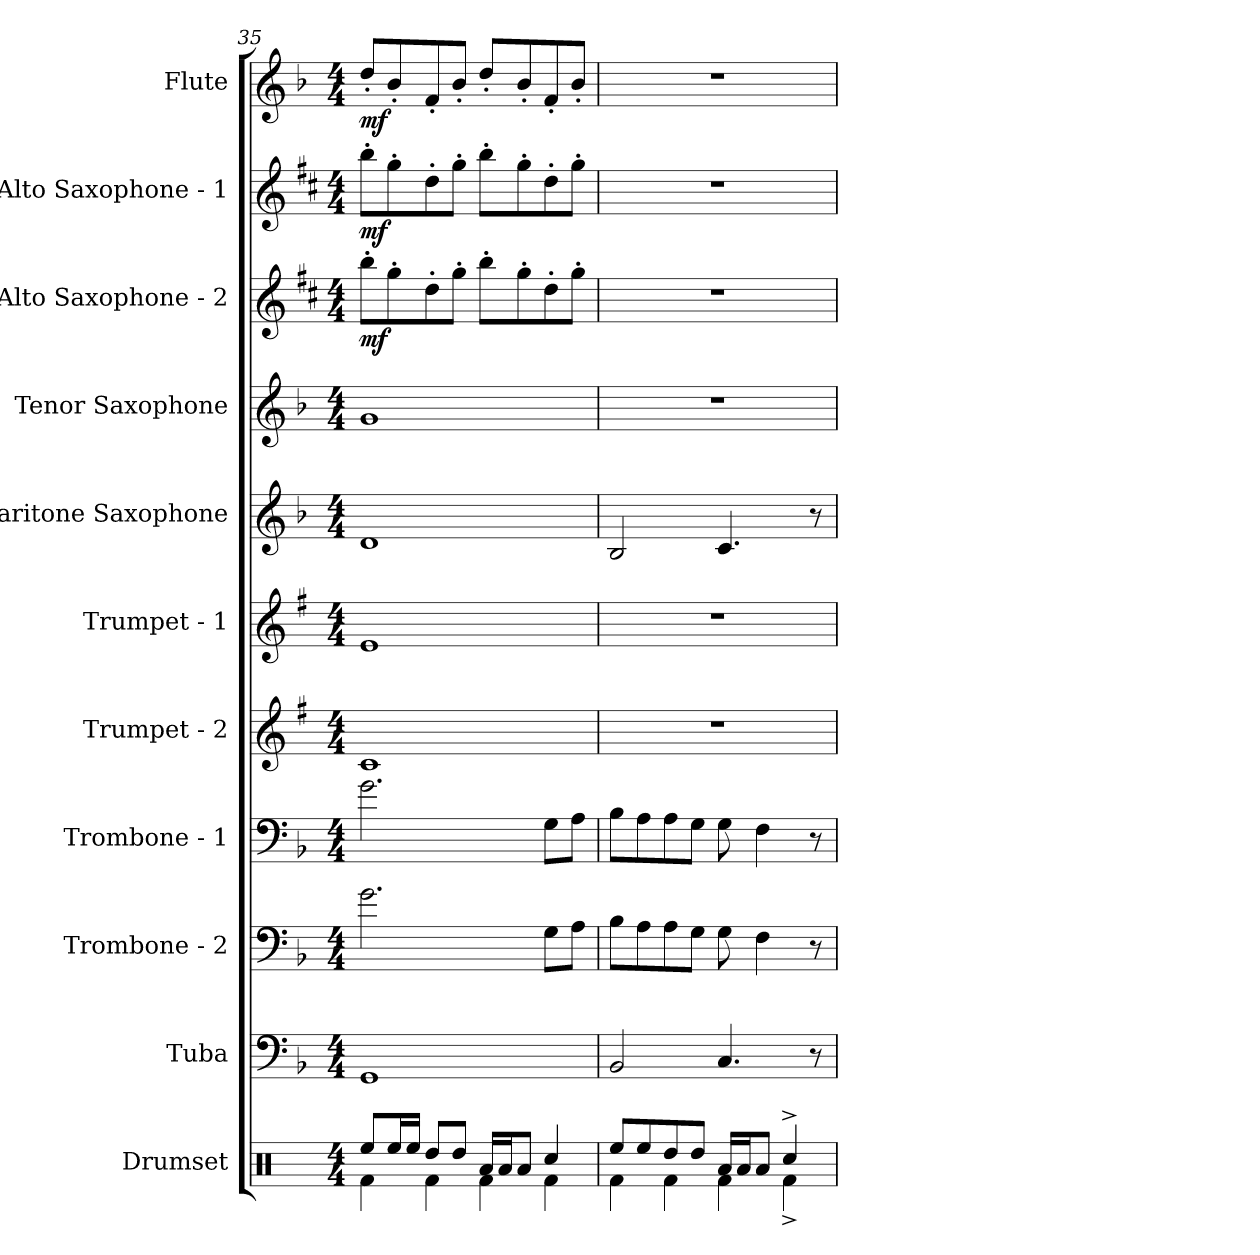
**kern	**kern	**kern	**kern	**kern	**kern	**kern	**kern	**kern	**dynam	**kern	**dynam	**kern	**dynam
*part11	*part10	*part9	*part8	*part7	*part6	*part5	*part4	*part3	*part3	*part2	*part2	*part1	*part1
*staff11	*staff10	*staff9	*staff8	*staff7	*staff6	*staff5	*staff4	*staff3	*staff3	*staff2	*staff2	*staff1	*staff1
*I"Drumset	*I"Tuba	*I"Trombone - 2	*I"Trombone - 1	*I"Trumpet - 2	*I"Trumpet - 1	*I"Baritone Saxophone	*I"Tenor Saxophone	*I"Alto Saxophone - 2	*	*I"Alto Saxophone - 1	*	*I"Flute	*
*I'Drs.	*I'Tba.	*I'Tbn. - 2	*I'Tbn. - 1	*I'Tpt.  - 2	*I'Tpt. - 1	*I'Bar. Sax.	*I'T. Sax.	*I'A. Sax. - 2	*	*I'A. Sax. - 1	*	*I'Fl.	*
*clefX	*clefF4	*clefF4	*clefF4	*clefG2	*clefG2	*clefG2	*clefG2	*clefG2	*	*clefG2	*	*clefG2	*
*	*	*	*	*ITrd1c2	*ITrd1c2	*ITrd12c21	*ITrd8c14	*ITrd5c9	*	*ITrd5c9	*	*	*
*k[]	*k[b-]	*k[b-]	*k[b-]	*k[b-]	*k[b-]	*k[b-]	*k[b-]	*k[b-]	*	*k[b-]	*	*k[b-]	*
*M4/4	*M4/4	*M4/4	*M4/4	*M4/4	*M4/4	*M4/4	*M4/4	*M4/4	*	*M4/4	*	*M4/4	*
=35	=35	=35	=35	=35	=35	=35	=35	=35	=35	=35	=35	=35	=35
*^	*	*	*	*	*	*	*	*	*	*	*	*	*
!	!	!	!	!	!	!	!	!	!	!LO:DY:b	!	!LO:DY:b	!	!LO:DY:b
8Ree/L	4Rf\	1GG	2.g\	2.g\	1B-	1d	1D	1G	8dd'\L	mf	8dd'\L	mf	8dd'/L	mf
16Ree/L	.	.	.	.	.	.	.	.	8b-'\	.	8b-'\	.	8b-'/	.
16Ree/JJ	.	.	.	.	.	.	.	.	.	.	.	.	.	.
8Rdd/L	4Rf\	.	.	.	.	.	.	.	8f'\	.	8f'\	.	8f'/	.
8Rdd/J	.	.	.	.	.	.	.	.	8b-'\J	.	8b-'\J	.	8b-'/J	.
16Ra/LL	4Rf\	.	.	.	.	.	.	.	8dd'\L	.	8dd'\L	.	8dd'/L	.
16Ra/J	.	.	.	.	.	.	.	.	.	.	.	.	.	.
8Ra/J	.	.	.	.	.	.	.	.	8b-'\	.	8b-'\	.	8b-'/	.
4Rcc/	4Rf\	.	8G\L	8G\L	.	.	.	.	8f'\	.	8f'\	.	8f'/	.
.	.	.	8A\J	8A\J	.	.	.	.	8b-'\J	.	8b-'\J	.	8b-'/J	.
=36	=36	=36	=36	=36	=36	=36	=36	=36	=36	=36	=36	=36	=36	=36
8Ree/L	4Rf\	2BB-/	8B-\L	8B-\L	1r	1r	2BB-/	1r	1r	.	1r	.	1r	.
8Ree/	.	.	8A\	8A\	.	.	.	.	.	.	.	.	.	.
8Rdd/	4Rf\	.	8A\	8A\	.	.	.	.	.	.	.	.	.	.
8Rdd/J	.	.	8G\J	8G\J	.	.	.	.	.	.	.	.	.	.
16Ra/LL	4Rf\	4.C/	8G\	8G\	.	.	4.C/	.	.	.	.	.	.	.
16Ra/J	.	.	.	.	.	.	.	.	.	.	.	.	.	.
8Ra/J	.	.	4F\	4F\	.	.	.	.	.	.	.	.	.	.
4Rcc^/	4Rf^\	.	.	.	.	.	.	.	.	.	.	.	.	.
.	.	8r	8r	8r	.	.	8r	.	.	.	.	.	.	.
*v	*v	*	*	*	*	*	*	*	*	*	*	*	*	*
=	=	=	=	=	=	=	=	=	=	=	=	=	=
*-	*-	*-	*-	*-	*-	*-	*-	*-	*-	*-	*-	*-	*-
